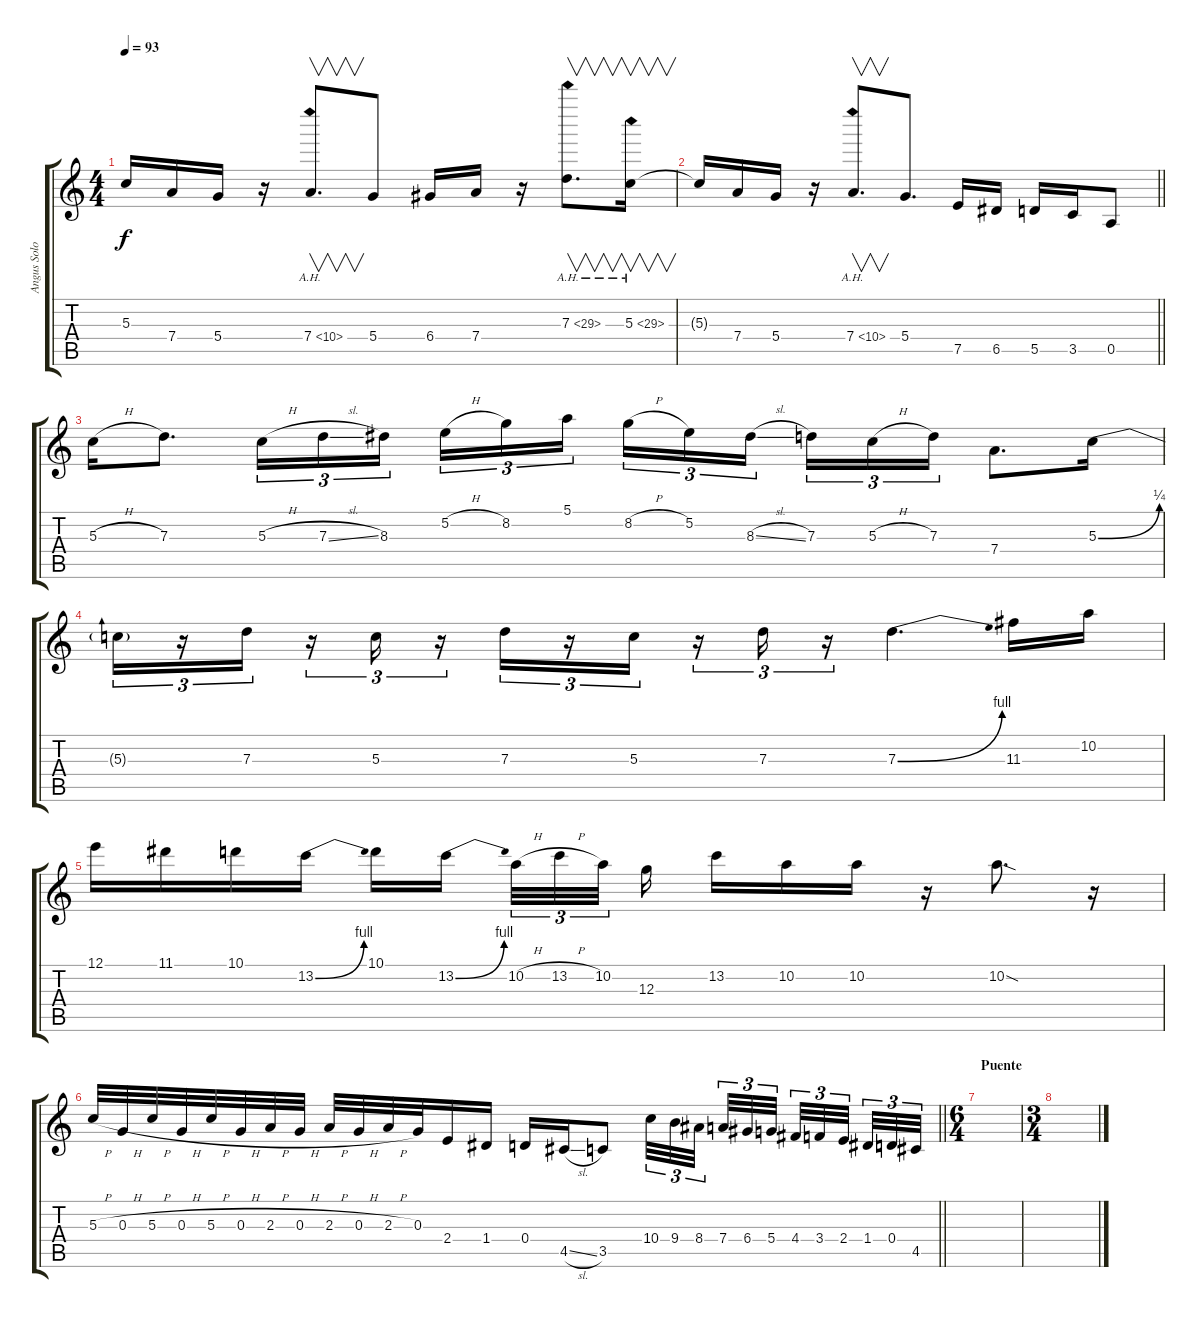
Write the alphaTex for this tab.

\track ("Angus Solo" "Angus Solo") {instrument distortionguitar}
\staff {score tabs}
\tuning (E4 B3 G3 D3 A2 E2) {hide}
\ts (4 4)
\tempo 93
\clef g2
\ks c
5.3.16{dy f} 7.4.16 5.4.16 r.16 7.4{ah 3}.8{v d} 5.4.8 6.4.16 7.4.16 r.16 7.3{ah 22}.8{v d} 5.3{ah 24}.16{v} |
\barLineRight lightlight
5.3{t}.16 7.4.16 5.4.16 r.16 7.4{ah 3}.8{v d} 5.4.8{d} 7.5.16 6.5.16 5.5.16 3.5.16 0.5.8 |
5.3{h}.16 7.3.8{d} 5.3{h}.16{tu (3 2)} 7.3{sl}.16{tu (3 2)} 8.3.16{tu (3 2) beam splitsecondary} 5.2{h}.16{tu (3 2)} 8.2.16{tu (3 2)} 5.1.16{tu (3 2)} 8.2{h}.16{tu (3 2)} 5.2.16{tu (3 2)} 8.3{sl}.16{tu (3 2) beam splitsecondary} 7.3.16{tu (3 2)} 5.3{h}.16{tu (3 2)} 7.3.16{tu (3 2)} 7.4.8{d} 5.3{be (bend 0 0 60 1)}.16 |
5.3{t}.16{tu (3 2)} r.16{tu (3 2)} 7.3.16{tu (3 2)} r.16{tu (3 2)} 5.3.16{tu (3 2)} r.16{tu (3 2)} 7.3.16{tu (3 2)} r.16{tu (3 2)} 5.3.16{tu (3 2)} r.16{tu (3 2)} 7.3.16{tu (3 2)} r.16{tu (3 2)} 7.3{be (bend 0 0 60 4)}.4{d} 11.3.16 10.2.16 |
12.1.16 11.1.16 10.1.16 13.2{be (bend 0 0 60 4)}.16 10.1.16 13.2{be (bend 0 0 60 4)}.16{beam splitsecondary} 10.2{h}.32{tu (3 2)} 13.2{h}.32{tu (3 2)} 10.2.32{tu (3 2) beam splitsecondary} 12.3.16 13.2.16 10.2.16 10.2.16 r.16 10.2{sod}.8{d} r.16 |
\barLineRight lightlight
5.3{h}.32 0.3{h}.32 5.3{h}.32 0.3{h}.32 5.3{h}.32 0.3{h}.32 2.3{h}.32 0.3{h}.32 2.3{h}.32 0.3{h}.32 2.3{h}.32 0.3.32 2.4.16 1.4.16 0.4.16 4.5{sl}.16 3.5.8 10.4.32{tu (3 2) instrument guitarfretnoise} 9.4.32{tu (3 2)} 8.4.32{tu (3 2) beam splitsecondary} 7.4.32{tu (3 2)} 6.4.32{tu (3 2)} 5.4.32{tu (3 2) beam splitsecondary} 4.4.32{tu (3 2)} 3.4.32{tu (3 2)} 2.4.32{tu (3 2) beam splitsecondary} 1.4.32{tu (3 2)} 0.4.32{tu (3 2)} 4.5.32{tu (3 2)} |
\ts (6 4)
\section ("" "Puente")
|
\ts (3 4)
